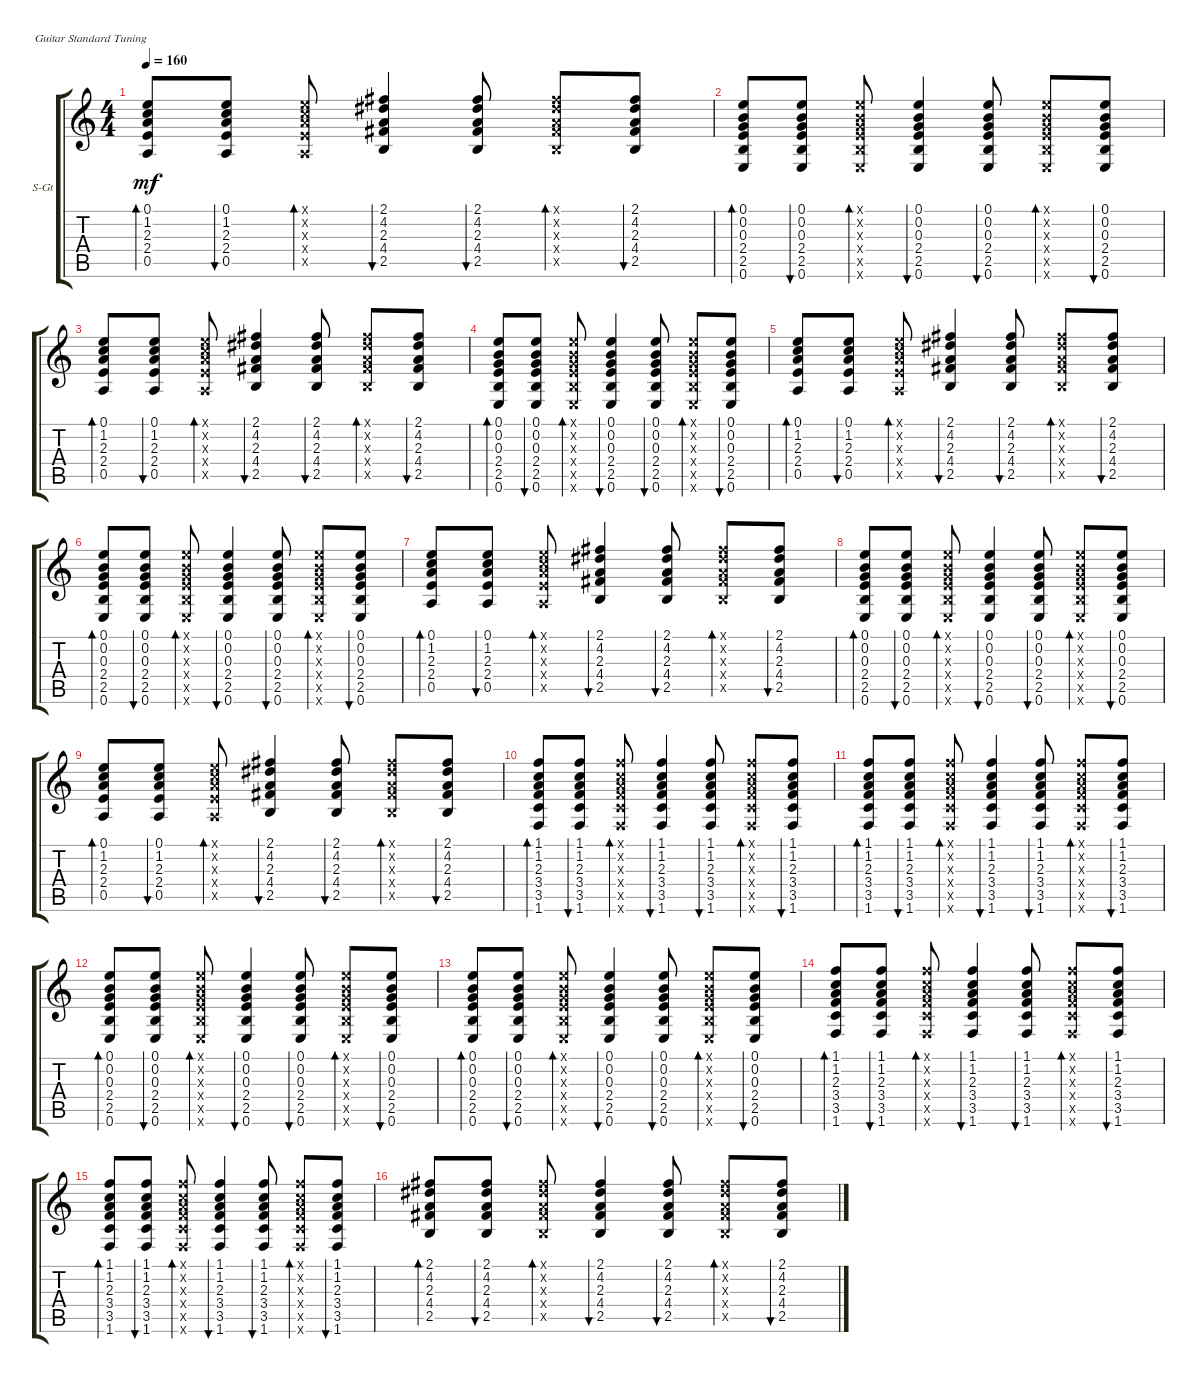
\defaultSystemsLayout 4
\bracketExtendMode groupsimilarinstruments
\firstSystemTrackNameOrientation horizontal
\otherSystemsTrackNameOrientation horizontal
\track ("Steel Guitar" "S-Gt") {instrument acousticguitarsteel}
\staff {score tabs}
\tuning (E4 B3 G3 D3 A2 E2)
\ts (4 4)
\tempo 160
\clef g2
\ks c
(0.5 2.4 2.3 1.2 0.1).8{bd 114 dy mf} (0.1 1.2 2.3 2.4 0.5).8{bu 114} (0.5{x} 2.4{x} 2.3{x} 1.2{x} 0.1{x}).8{bd 114} (2.5 4.4 2.3 4.2 2.1).4{bu 114} (2.5 4.4 2.3 4.2 2.1).8{bu 114} (2.5{x} 4.4{x} 2.3{x} 4.2{x} 2.1{x}).8{bd 114} (2.5 4.4 2.3 4.2 2.1).8{bu 114} |
(0.6 2.5 2.4 0.3 0.2 0.1).8{bd 116} (0.6 2.5 2.4 0.3 0.2 0.1).8{bu 115} (0.6{x} 2.5{x} 2.4{x} 0.3{x} 0.2{x} 0.1{x}).8{bd 116} (0.6 2.5 2.4 0.3 0.2 0.1).4{bu 115} (0.6 2.5 2.4 0.3 0.2 0.1).8{bu 115} (0.6{x} 2.5{x} 2.4{x} 0.3{x} 0.2{x} 0.1{x}).8{bd 116} (0.6 2.5 2.4 0.3 0.2 0.1).8{bu 115} |
(0.5 2.4 2.3 1.2 0.1).8{bd 114} (0.1 1.2 2.3 2.4 0.5).8{bu 114} (0.5{x} 2.4{x} 2.3{x} 1.2{x} 0.1{x}).8{bd 114} (2.5 4.4 2.3 4.2 2.1).4{bu 114} (2.5 4.4 2.3 4.2 2.1).8{bu 114} (2.5{x} 4.4{x} 2.3{x} 4.2{x} 2.1{x}).8{bd 114} (2.5 4.4 2.3 4.2 2.1).8{bu 114} |
(0.6 2.5 2.4 0.3 0.2 0.1).8{bd 116} (0.6 2.5 2.4 0.3 0.2 0.1).8{bu 115} (0.6{x} 2.5{x} 2.4{x} 0.3{x} 0.2{x} 0.1{x}).8{bd 116} (0.6 2.5 2.4 0.3 0.2 0.1).4{bu 115} (0.6 2.5 2.4 0.3 0.2 0.1).8{bu 115} (0.6{x} 2.5{x} 2.4{x} 0.3{x} 0.2{x} 0.1{x}).8{bd 116} (0.6 2.5 2.4 0.3 0.2 0.1).8{bu 115} |
(0.5 2.4 2.3 1.2 0.1).8{bd 114} (0.1 1.2 2.3 2.4 0.5).8{bu 114} (0.5{x} 2.4{x} 2.3{x} 1.2{x} 0.1{x}).8{bd 114} (2.5 4.4 2.3 4.2 2.1).4{bu 114} (2.5 4.4 2.3 4.2 2.1).8{bu 114} (2.5{x} 4.4{x} 2.3{x} 4.2{x} 2.1{x}).8{bd 114} (2.5 4.4 2.3 4.2 2.1).8{bu 114} |
(0.6 2.5 2.4 0.3 0.2 0.1).8{bd 116} (0.6 2.5 2.4 0.3 0.2 0.1).8{bu 115} (0.6{x} 2.5{x} 2.4{x} 0.3{x} 0.2{x} 0.1{x}).8{bd 116} (0.6 2.5 2.4 0.3 0.2 0.1).4{bu 115} (0.6 2.5 2.4 0.3 0.2 0.1).8{bu 115} (0.6{x} 2.5{x} 2.4{x} 0.3{x} 0.2{x} 0.1{x}).8{bd 116} (0.6 2.5 2.4 0.3 0.2 0.1).8{bu 115} |
(0.5 2.4 2.3 1.2 0.1).8{bd 114} (0.1 1.2 2.3 2.4 0.5).8{bu 114} (0.5{x} 2.4{x} 2.3{x} 1.2{x} 0.1{x}).8{bd 114} (2.5 4.4 2.3 4.2 2.1).4{bu 114} (2.5 4.4 2.3 4.2 2.1).8{bu 114} (2.5{x} 4.4{x} 2.3{x} 4.2{x} 2.1{x}).8{bd 114} (2.5 4.4 2.3 4.2 2.1).8{bu 114} |
(0.6 2.5 2.4 0.3 0.2 0.1).8{bd 116} (0.6 2.5 2.4 0.3 0.2 0.1).8{bu 115} (0.6{x} 2.5{x} 2.4{x} 0.3{x} 0.2{x} 0.1{x}).8{bd 116} (0.6 2.5 2.4 0.3 0.2 0.1).4{bu 115} (0.6 2.5 2.4 0.3 0.2 0.1).8{bu 115} (0.6{x} 2.5{x} 2.4{x} 0.3{x} 0.2{x} 0.1{x}).8{bd 116} (0.6 2.5 2.4 0.3 0.2 0.1).8{bu 115} |
(0.5 2.4 2.3 1.2 0.1).8{bd 114} (0.1 1.2 2.3 2.4 0.5).8{bu 114} (0.5{x} 2.4{x} 2.3{x} 1.2{x} 0.1{x}).8{bd 114} (2.5 4.4 2.3 4.2 2.1).4{bu 114} (2.5 4.4 2.3 4.2 2.1).8{bu 114} (2.5{x} 4.4{x} 2.3{x} 4.2{x} 2.1{x}).8{bd 114} (2.5 4.4 2.3 4.2 2.1).8{bu 114} |
(1.6 3.5 3.4 2.3 1.2 1.1).8{bd 116} (1.6 3.5 3.4 2.3 1.2 1.1).8{bu 115} (1.6{x} 3.5{x} 3.4{x} 2.3{x} 1.2{x} 1.1{x}).8{bd 116} (1.6 3.5 3.4 2.3 1.2 1.1).4{bu 115} (1.6 3.5 3.4 2.3 1.2 1.1).8{bu 115} (1.6{x} 3.5{x} 3.4{x} 2.3{x} 1.2{x} 1.1{x}).8{bd 116} (1.6 3.5 3.4 2.3 1.2 1.1).8{bu 115} |
(1.6 3.5 3.4 2.3 1.2 1.1).8{bd 116} (1.6 3.5 3.4 2.3 1.2 1.1).8{bu 115} (1.6{x} 3.5{x} 3.4{x} 2.3{x} 1.2{x} 1.1{x}).8{bd 116} (1.6 3.5 3.4 2.3 1.2 1.1).4{bu 115} (1.6 3.5 3.4 2.3 1.2 1.1).8{bu 115} (1.6{x} 3.5{x} 3.4{x} 2.3{x} 1.2{x} 1.1{x}).8{bd 116} (1.6 3.5 3.4 2.3 1.2 1.1).8{bu 115} |
(0.6 2.5 2.4 0.3 0.2 0.1).8{bd 116} (0.6 2.5 2.4 0.3 0.2 0.1).8{bu 115} (0.6{x} 2.5{x} 2.4{x} 0.3{x} 0.2{x} 0.1{x}).8{bd 116} (0.6 2.5 2.4 0.3 0.2 0.1).4{bu 115} (0.6 2.5 2.4 0.3 0.2 0.1).8{bu 115} (0.6{x} 2.5{x} 2.4{x} 0.3{x} 0.2{x} 0.1{x}).8{bd 116} (0.6 2.5 2.4 0.3 0.2 0.1).8{bu 115} |
(0.6 2.5 2.4 0.3 0.2 0.1).8{bd 116} (0.6 2.5 2.4 0.3 0.2 0.1).8{bu 115} (0.6{x} 2.5{x} 2.4{x} 0.3{x} 0.2{x} 0.1{x}).8{bd 116} (0.6 2.5 2.4 0.3 0.2 0.1).4{bu 115} (0.6 2.5 2.4 0.3 0.2 0.1).8{bu 115} (0.6{x} 2.5{x} 2.4{x} 0.3{x} 0.2{x} 0.1{x}).8{bd 116} (0.6 2.5 2.4 0.3 0.2 0.1).8{bu 115} |
(1.6 3.5 3.4 2.3 1.2 1.1).8{bd 116} (1.6 3.5 3.4 2.3 1.2 1.1).8{bu 115} (1.6{x} 3.5{x} 3.4{x} 2.3{x} 1.2{x} 1.1{x}).8{bd 116} (1.6 3.5 3.4 2.3 1.2 1.1).4{bu 115} (1.6 3.5 3.4 2.3 1.2 1.1).8{bu 115} (1.6{x} 3.5{x} 3.4{x} 2.3{x} 1.2{x} 1.1{x}).8{bd 116} (1.6 3.5 3.4 2.3 1.2 1.1).8{bu 115} |
(1.6 3.5 3.4 2.3 1.2 1.1).8{bd 116} (1.6 3.5 3.4 2.3 1.2 1.1).8{bu 115} (1.6{x} 3.5{x} 3.4{x} 2.3{x} 1.2{x} 1.1{x}).8{bd 116} (1.6 3.5 3.4 2.3 1.2 1.1).4{bu 115} (1.6 3.5 3.4 2.3 1.2 1.1).8{bu 115} (1.6{x} 3.5{x} 3.4{x} 2.3{x} 1.2{x} 1.1{x}).8{bd 116} (1.6 3.5 3.4 2.3 1.2 1.1).8{bu 115} |
(2.5 4.4 2.3 4.2 2.1).8{bd 114} (2.5 4.4 2.3 4.2 2.1).8{bu 114} (2.5{x} 4.4{x} 2.3{x} 4.2{x} 2.1{x}).8{bd 114} (2.5 4.4 2.3 4.2 2.1).4{bu 114} (2.5 4.4 2.3 4.2 2.1).8{bu 114} (2.5{x} 4.4{x} 2.3{x} 4.2{x} 2.1{x}).8{bd 114} (2.5 4.4 2.3 4.2 2.1).8{bu 114}
